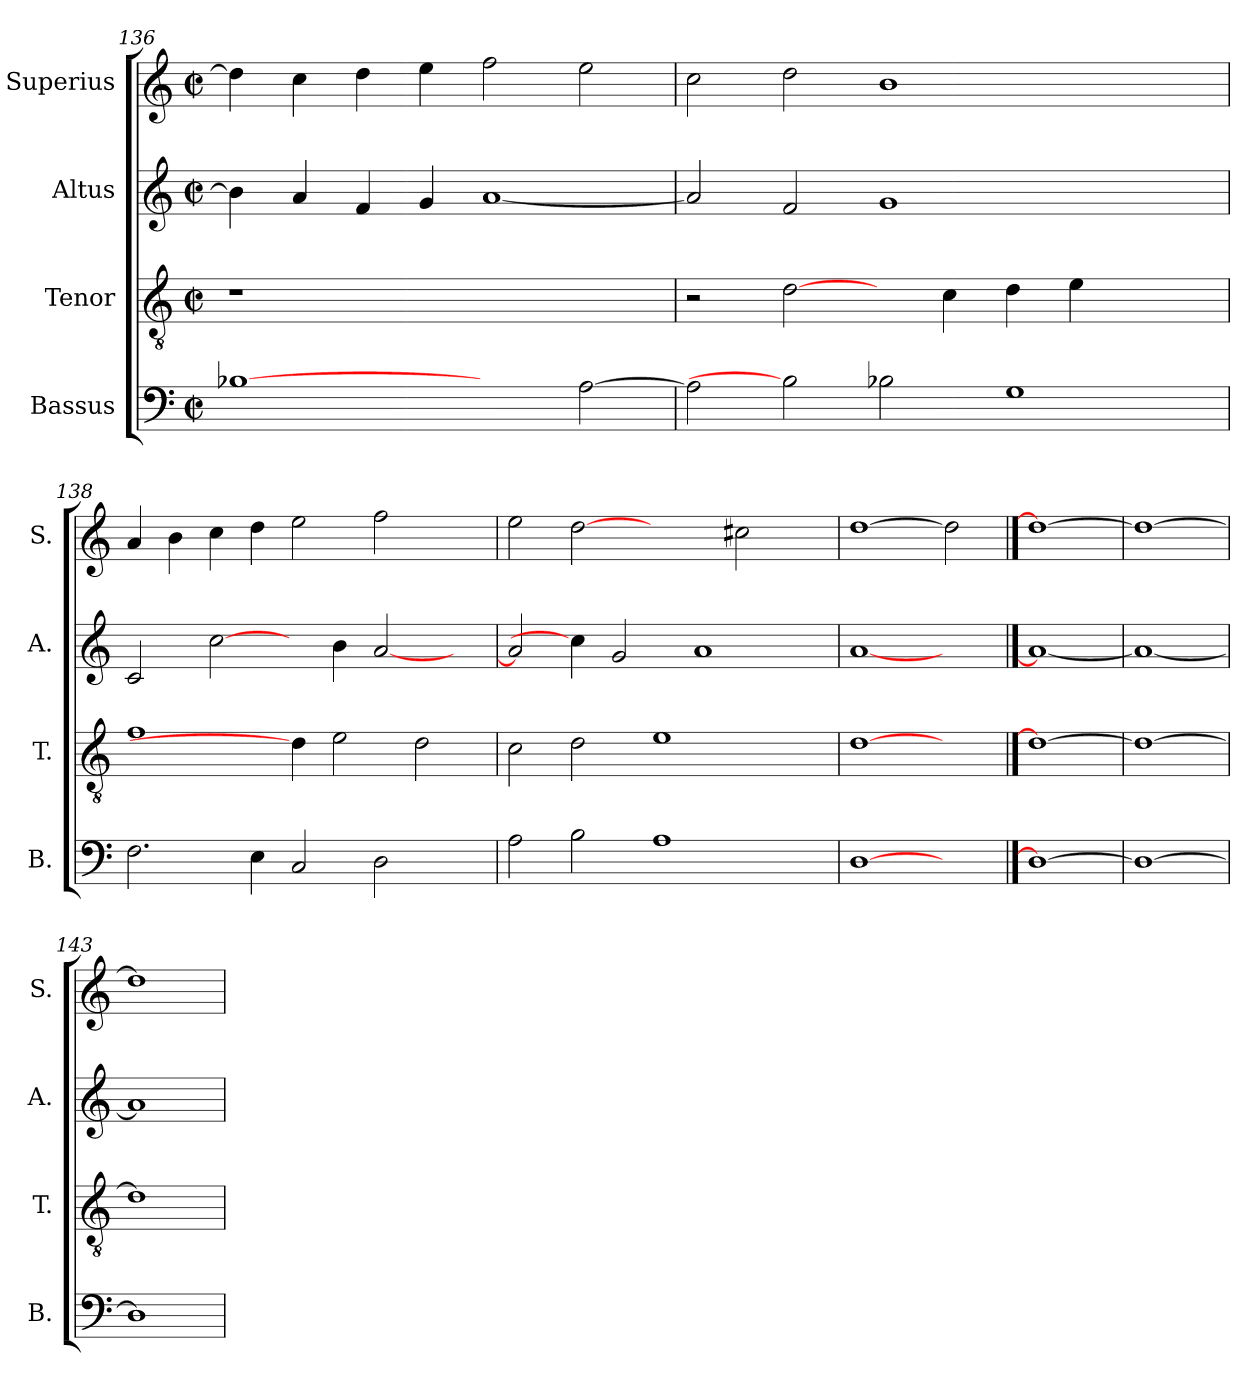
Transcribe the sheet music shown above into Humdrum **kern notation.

**kern	**kern	**kern	**kern
*part4	*part3	*part2	*part1
*staff4	*staff3	*staff2	*staff1
*I"Bassus	*I"Tenor	*I"Altus	*I"Superius
*I'B.	*I'T.	*I'A.	*I'S.
!!LO:PB:g=z
*clefF4	*clefGv2	*clefG2	*clefG2
*	*ITrd7c12	*	*
*k[]	*k[]	*k[]	*k[]
*C:	*C:	*C:	*C:
*M2/2	*M2/2	*M2/2	*M2/2
*met(c|)	*met(c|)	*met(c|)	*met(c|)
=136	=136	=136	=136
!	!LO:N:vis=1	!	!
[1B-Xi	1r	4b-i\]	4ddi\]
.	.	4ai/	4cci\
.	.	4fi/	4ddi\
.	.	4gi/	4eei\
2ryy	1ryy	[<1ai	2ffi\
[>2Ai\	.	.	2eei\
=137	=137	=137	=137
2Ai\]	2r	2ai/]	2cci\
2B-i]	[2Di\	2fi/	2ddi\
2B-Xi\	4ryy	1gi	1bi
.	4Ci\	.	.
1Gi	4Di\	.	.
.	4Ei\	.	.
.	2ryy	2ryy	2ryy
=138	=138	=138	=138
2.Fi\	1Fi	2ci/	4ai/
.	.	.	4bi\
.	.	[2cci\	4cci\
4Ei\	.	.	4ddi\
2Ci/	4Di\]	4ryy	2eei\
.	2Ei\	4bi\	.
2Di\	.	[<2ai/	2ffi\
.	2Di\	.	.
4ryy	.	4ryy	4ryy
=139	=139	=139	=139
2Ai\	2Ci\	2ai/]	2eei\
2Bi\	2Di\	4cci\]	[2ddi
.	.	2gi/	.
1Ai	1Ei	.	2ryy
.	.	1ai	.
.	.	.	2cc#Xi\
4ryy	4ryy	.	4ryy
=140	=140	=140	=140
[1Di	[1Di	[1ai	[1ddi
2ryy	2ryy	2ryy	2ddi]
==141	==141	==141	==141
1Di_	1Di_	1ai_	1ddi_
=142	=142	=142	=142
1Di_	1Di_	1ai_	1ddi_
=143	=143	=143	=143
1Di]	1Di]	1ai]	1ddi]
=	=	=	=
*-	*-	*-	*-
